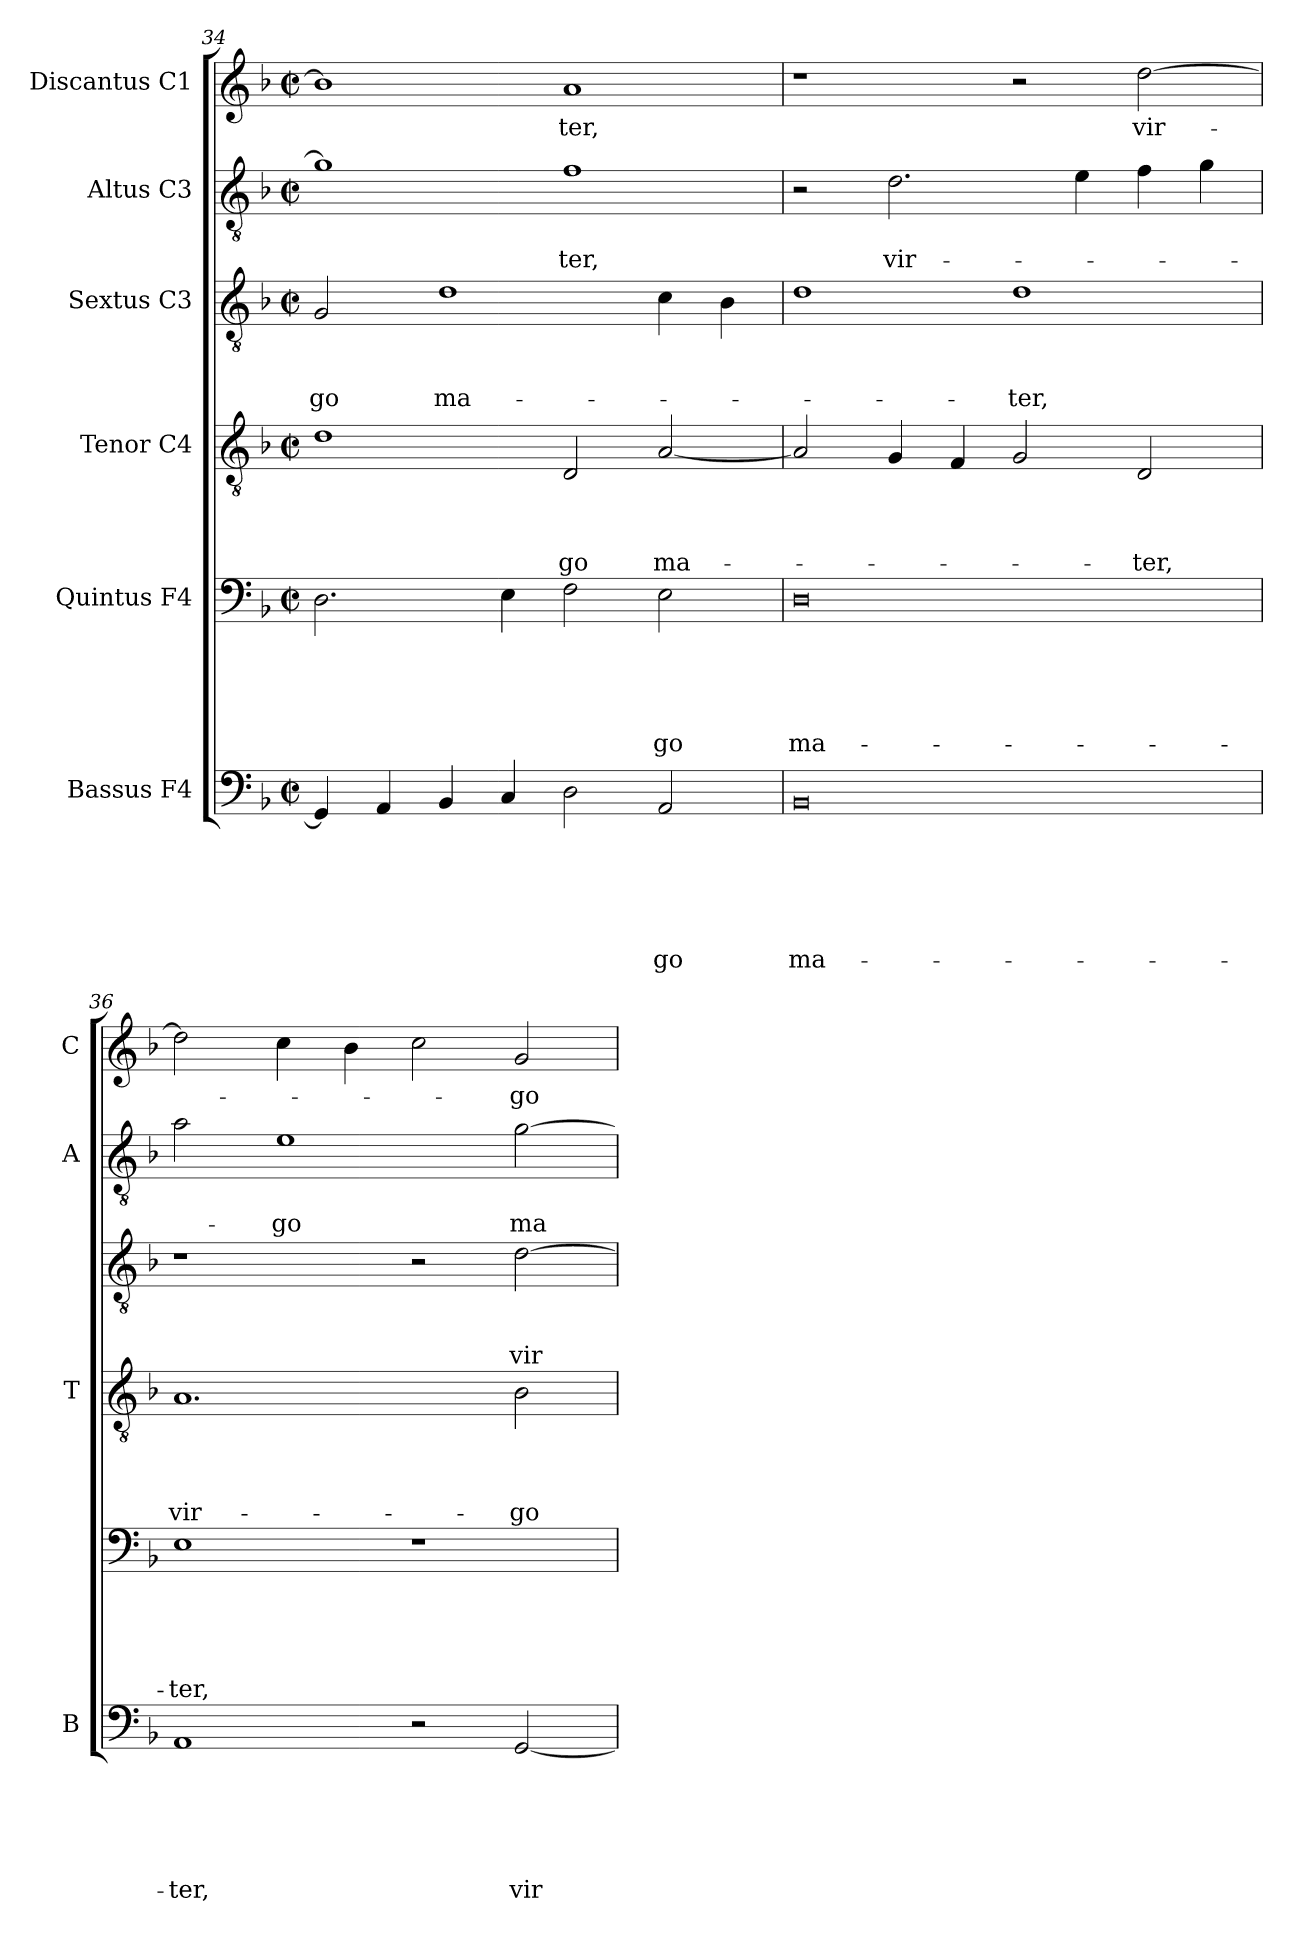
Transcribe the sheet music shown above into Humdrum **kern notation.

**kern	**text	**text	**text	**text	**text	**text	**kern	**text	**text	**text	**text	**text	**kern	**text	**text	**text	**text	**kern	**text	**text	**text	**kern	**text	**text	**kern	**text
*part6	*part6	*part6	*part6	*part6	*part6	*part6	*part5	*part5	*part5	*part5	*part5	*part5	*part4	*part4	*part4	*part4	*part4	*part3	*part3	*part3	*part3	*part2	*part2	*part2	*part1	*part1
*staff6	*staff6	*staff6	*staff6	*staff6	*staff6	*staff6	*staff5	*staff5	*staff5	*staff5	*staff5	*staff5	*staff4	*staff4	*staff4	*staff4	*staff4	*staff3	*staff3	*staff3	*staff3	*staff2	*staff2	*staff2	*staff1	*staff1
*I"Bassus F4	*	*	*	*	*	*	*I"Quintus F4	*	*	*	*	*	*I"Tenor C4	*	*	*	*	*I"Sextus C3	*	*	*	*I"Altus C3	*	*	*I"Discantus C1	*
*I'B	*	*	*	*	*	*	*	*	*	*	*	*	*I'T	*	*	*	*	*	*	*	*	*I'A	*	*	*I'C	*
*clefF4	*	*	*	*	*	*	*clefF4	*	*	*	*	*	*clefGv2	*	*	*	*	*clefGv2	*	*	*	*clefGv2	*	*	*clefG2	*
*k[b-]	*	*	*	*	*	*	*k[b-]	*	*	*	*	*	*k[b-]	*	*	*	*	*k[b-]	*	*	*	*k[b-]	*	*	*k[b-]	*
*F:	*	*	*	*	*	*	*F:	*	*	*	*	*	*F:	*	*	*	*	*F:	*	*	*	*F:	*	*	*F:	*
*M2/2	*	*	*	*	*	*	*M2/2	*	*	*	*	*	*M2/2	*	*	*	*	*M2/2	*	*	*	*M2/2	*	*	*M2/2	*
*met(c|)	*	*	*	*	*	*	*met(c|)	*	*	*	*	*	*met(c|)	*	*	*	*	*met(c|)	*	*	*	*met(c|)	*	*	*met(c|)	*
=34	=34	=34	=34	=34	=34	=34	=34	=34	=34	=34	=34	=34	=34	=34	=34	=34	=34	=34	=34	=34	=34	=34	=34	=34	=34	=34
!	!	!	!	!	!	!	!	!	!	!	!	!	!	!	!	!	!	!	!	!	!LO:LY:b	!	!	!	!	!
4GG/]	.	.	.	.	.	.	2.D\	.	.	.	.	.	1d	.	.	.	.	2G/	.	.	-go	1g]	.	.	1b-]	.
4AA/	.	.	.	.	.	.	.	.	.	.	.	.	.	.	.	.	.	.	.	.	.	.	.	.	.	.
!	!	!	!	!	!	!	!	!	!	!	!	!	!	!	!	!	!	!	!	!	!LO:LY:b	!	!	!	!	!
4BB-/	.	.	.	.	.	.	.	.	.	.	.	.	.	.	.	.	.	1d	.	.	ma-	.	.	.	.	.
4C/	.	.	.	.	.	.	4E\	.	.	.	.	.	.	.	.	.	.	.	.	.	.	.	.	.	.	.
!	!	!	!	!	!	!	!	!	!	!	!	!	!	!	!	!	!LO:LY:b	!	!	!	!	!	!	!LO:LY:b	!	!LO:LY:b
2D\	.	.	.	.	.	.	2F\	.	.	.	.	.	2D/	.	.	.	-go	.	.	.	.	1f	.	-ter,	1a	-ter,
!	!	!	!	!	!	!LO:LY:b	!	!	!	!	!	!LO:LY:b	!	!	!	!	!LO:LY:b	!	!	!	!	!	!	!	!	!
2AA/	.	.	.	.	.	-go	2E\	.	.	.	.	-go	[2A/	.	.	.	ma-	4c\	.	.	.	.	.	.	.	.
.	.	.	.	.	.	.	.	.	.	.	.	.	.	.	.	.	.	4B-\	.	.	.	.	.	.	.	.
=35	=35	=35	=35	=35	=35	=35	=35	=35	=35	=35	=35	=35	=35	=35	=35	=35	=35	=35	=35	=35	=35	=35	=35	=35	=35	=35
!	!	!	!	!	!	!LO:LY:b	!	!	!	!	!	!LO:LY:b	!	!	!	!	!	!	!	!	!	!	!	!	!	!
0BB-	.	.	.	.	.	ma-	0D	.	.	.	.	ma-	2A/]	.	.	.	.	1d	.	.	.	2r	.	.	1r	.
!	!	!	!	!	!	!	!	!	!	!	!	!	!	!	!	!	!	!	!	!	!	!	!	!LO:LY:b	!	!
.	.	.	.	.	.	.	.	.	.	.	.	.	4G/	.	.	.	.	.	.	.	.	2.d\	.	vir-	.	.
.	.	.	.	.	.	.	.	.	.	.	.	.	4F/	.	.	.	.	.	.	.	.	.	.	.	.	.
!	!	!	!	!	!	!	!	!	!	!	!	!	!	!	!	!	!	!	!	!	!LO:LY:b	!	!	!	!	!
.	.	.	.	.	.	.	.	.	.	.	.	.	2G/	.	.	.	.	1d	.	.	-ter,	.	.	.	2r	.
.	.	.	.	.	.	.	.	.	.	.	.	.	.	.	.	.	.	.	.	.	.	4e\	.	.	.	.
!	!	!	!	!	!	!	!	!	!	!	!	!	!	!	!	!	!LO:LY:b	!	!	!	!	!	!	!	!	!LO:LY:b
.	.	.	.	.	.	.	.	.	.	.	.	.	2D/	.	.	.	-ter,	.	.	.	.	4f\	.	.	[2dd\	vir-
.	.	.	.	.	.	.	.	.	.	.	.	.	.	.	.	.	.	.	.	.	.	4g\	.	.	.	.
=36	=36	=36	=36	=36	=36	=36	=36	=36	=36	=36	=36	=36	=36	=36	=36	=36	=36	=36	=36	=36	=36	=36	=36	=36	=36	=36
!	!	!	!	!	!	!LO:LY:b	!	!	!	!	!	!LO:LY:b	!	!	!	!	!LO:LY:b	!	!	!	!	!	!	!	!	!
1AA	.	.	.	.	.	-ter,	1E	.	.	.	.	-ter,	1.A	.	.	.	vir-	1r	.	.	.	2a\	.	.	2dd\]	.
!	!	!	!	!	!	!	!	!	!	!	!	!	!	!	!	!	!	!	!	!	!	!	!	!LO:LY:b	!	!
.	.	.	.	.	.	.	.	.	.	.	.	.	.	.	.	.	.	.	.	.	.	1e	.	-go	4cc\	.
.	.	.	.	.	.	.	.	.	.	.	.	.	.	.	.	.	.	.	.	.	.	.	.	.	4b-\	.
2r	.	.	.	.	.	.	1r	.	.	.	.	.	.	.	.	.	.	2r	.	.	.	.	.	.	2cc\	.
!	!	!	!	!	!	!LO:LY:b	!	!	!	!	!	!	!	!	!	!	!LO:LY:b	!	!	!	!LO:LY:b	!	!	!LO:LY:b	!	!LO:LY:b
[2GG/	.	.	.	.	.	vir-	.	.	.	.	.	.	2B-\	.	.	.	-go	[2d\	.	.	vir-	[2g\	.	ma-	2g/	-go
=	=	=	=	=	=	=	=	=	=	=	=	=	=	=	=	=	=	=	=	=	=	=	=	=	=	=
*-	*-	*-	*-	*-	*-	*-	*-	*-	*-	*-	*-	*-	*-	*-	*-	*-	*-	*-	*-	*-	*-	*-	*-	*-	*-	*-
